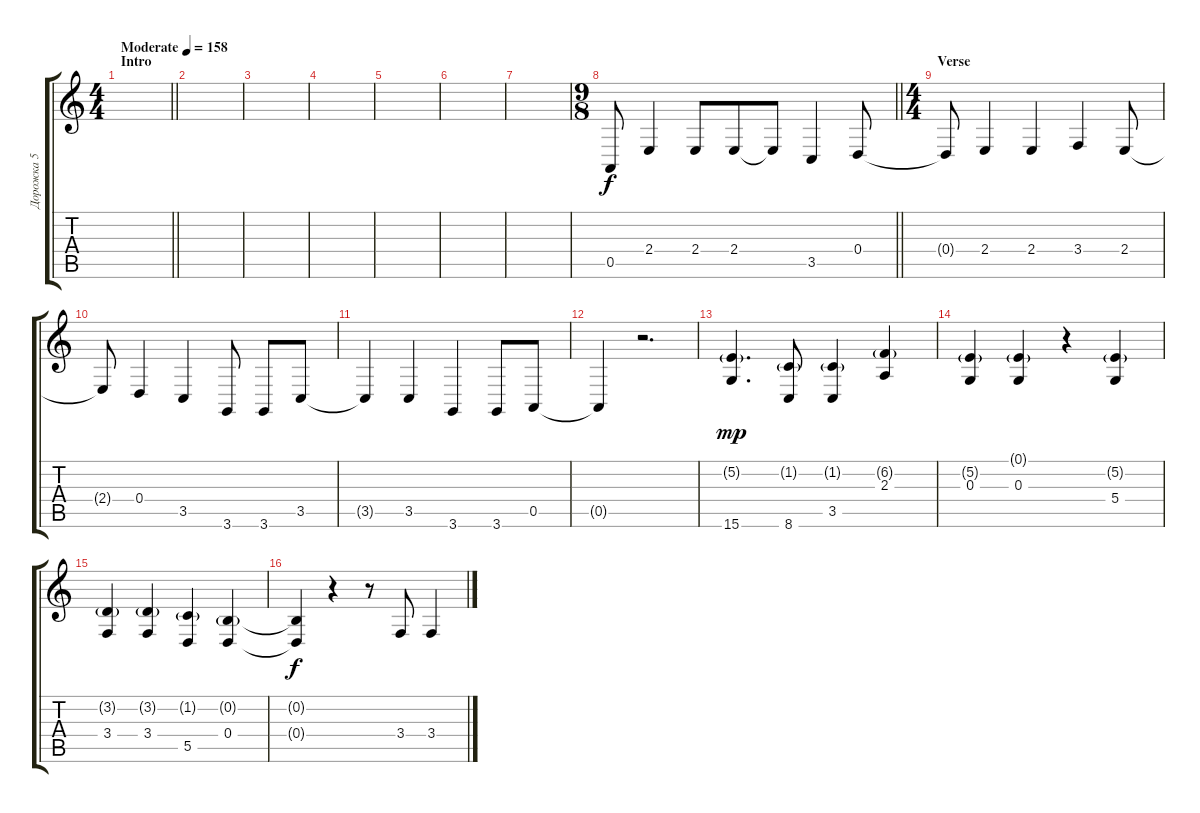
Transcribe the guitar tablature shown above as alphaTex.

\track ("Дорожка 5" "Дорожка 5") {instrument altosax}
\staff {score tabs}
\tuning (E4 B3 G3 D3 A2 E2) {hide}
\ts (4 4)
\section ("" "Intro")
\tempo (158 "Moderate")
\clef g2
\barLineRight lightlight
\ks c
|
|
|
|
|
|
|
\ts (9 8)
\barLineRight lightlight
0.5.8 2.4.4 2.4.8 2.4.8 2.4{t}.8 3.5.4 0.4.8 |
\ts (4 4)
\section ("" "Verse")
0.4{t}.8 2.4.4 2.4.4 3.4.4 2.4.8 |
2.4{t}.8 0.4.4 3.5.4 3.6.8 3.6.8 3.5.8 |
3.5{t}.4 3.5.4 3.6.4 3.6.8 0.5.8 |
0.5{t}.4 r.2{d} |
(5.2{g} 15.6).4{d dy mp} (1.2{g} 8.6).8 (1.2{g} 3.5).4 (6.2{g} 2.3).4 |
(5.2{g} 0.3).4 (0.1{g} 0.3).4 r.4 (5.2{g} 5.4).4 |
(3.2{g} 3.4).4 (3.2{g} 3.4).4 (1.2{g} 5.5).4 (0.2{g} 0.4).4 |
(0.2{t} 0.4{t}).4{dy f} r.4 r.8 3.4.8 3.4.4
